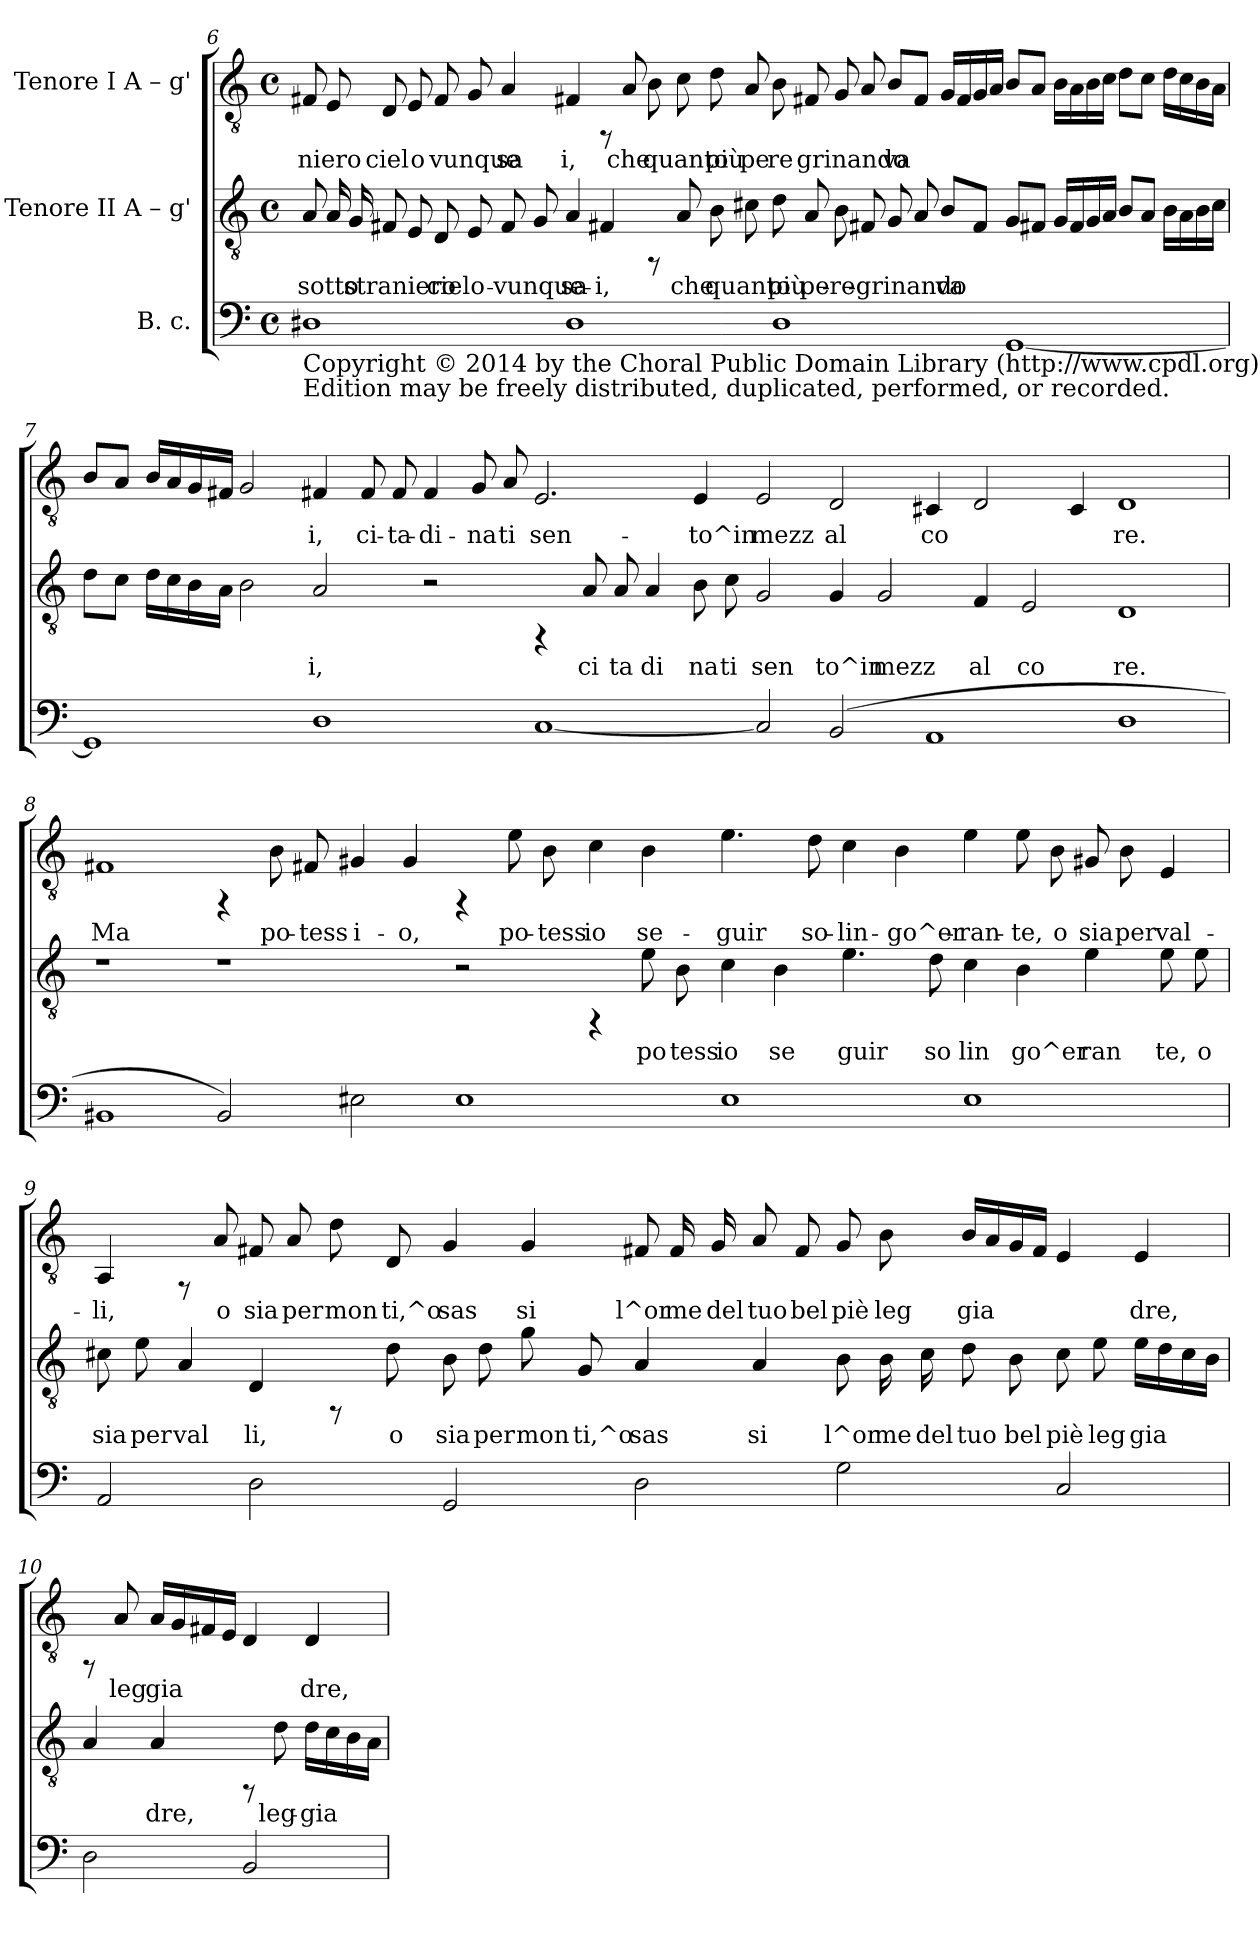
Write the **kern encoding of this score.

**kern	**kern	**text	**kern	**text
*part3	*part2	*part2	*part1	*part1
*staff3	*staff2	*staff2	*staff1	*staff1
*I"B. c.	*I"Tenore II  A – g'	*	*I"Tenore I  A – g'	*
!!LO:PB:g=z
*clefF4	*clefGv2	*	*clefGv2	*
*k[]	*k[]	*	*k[]	*
*C:	*C:	*	*C:	*
*M4/4	*M4/4	*	*M4/4	*
*met(c)	*met(c)	*	*met(c)	*
=6	=6	=6	=6	=6
!LO:TX:b:t=Copyright © 2014 by the Choral Public Domain Library (http&colon;//www.cpdl.org)	!	!	!	!
!LO:TX:b:t=Edition may be freely distributed, duplicated, performed, or recorded.	!	!	!	!
!	!	!LO:LY:b:rj	!	!LO:LY:b
1D#	8A/	sotto	8F#X/	-niero
!	!	!LO:LY:b:rj	!	!LO:LY:b
.	16A/	.	8E/	.
!	!	!LO:LY:b:rj	!	!
.	16G/	straniero	.	.
!	!	!LO:LY:b:rj	!	!LO:LY:b
.	8F#X/	.	8D/	ciel
!	!	!LO:LY:b:rj	!	!LO:LY:b
.	8E/	.	8E/	o
!	!	!LO:LY:b:rj	!	!LO:LY:b
.	8D/	ciel	8F#/	vunque
!	!	!LO:LY:b:rj	!	!LO:LY:b
.	8E/	o-	8G/	.
!	!	!LO:LY:b:rj	!	!LO:LY:b
.	8F#/	-vunque	4A/	sa
!	!	!LO:LY:b:rj	!	!
.	8G/	.	.	.
!	!	!LO:LY:b:rj	!	!LO:LY:b
1D#	4A/	sa-	4F#X/	i,
!	!	!LO:LY:b:rj	!	!
.	4F#X/	-i,	8rFF	.
!	!	!	!	!LO:LY:b
.	.	.	8A/	che
!	!	!	!	!LO:LY:b
.	8rFF	.	8B\	quanto
!	!	!LO:LY:b:rj	!	!LO:LY:b
.	8A/	che	8c\	.
!	!	!LO:LY:b:rj	!	!LO:LY:b
.	8B\	quanto	8d\	più
!	!	!LO:LY:b:rj	!	!LO:LY:b
.	8c#X\	.	8A/	pe
!	!	!LO:LY:b:rj	!	!LO:LY:b
1D#	8d\	più	8B\	re
!	!	!LO:LY:b:rj	!	!LO:LY:b
.	8A/	pe-	8F#X/	grinando
!	!	!LO:LY:b:rj	!	!LO:LY:b
.	8B\	-re-	8G/	.
!	!	!LO:LY:b:rj	!	!LO:LY:b
.	8F#X/	-grinando	8A/	.
!	!	!LO:LY:b:rj	!	!LO:LY:b
.	8G/	.	8B/L	va
!	!	!LO:LY:b:rj	!	!LO:LY:b
.	8A/	.	8F#/J	.
!	!	!LO:LY:b:rj	!	!LO:LY:b
.	8B/L	va-	16G/L	.
!	!	!	!	!LO:LY:b
.	.	.	16F#/	.
!	!	!LO:LY:b:rj	!	!LO:LY:b
.	8F#/J	--	16G/	.
!	!	!	!	!LO:LY:b
.	.	.	16A/J	.
!	!	!LO:LY:b:rj	!	!LO:LY:b
[<1GG	8G/L	--	8B/L	.
!	!	!LO:LY:b:rj	!	!LO:LY:b
.	8F#X/J	--	8A/J	.
!	!	!LO:LY:b:rj	!	!LO:LY:b
.	16G/L	--	16B\L	.
!	!	!LO:LY:b:rj	!	!LO:LY:b
.	16F#/	--	16A\	.
!	!	!LO:LY:b:rj	!	!LO:LY:b
.	16G/	--	16B\	.
!	!	!LO:LY:b:rj	!	!LO:LY:b
.	16A/J	--	16c\J	.
!	!	!LO:LY:b:rj	!	!LO:LY:b
.	8B/L	--	8d\L	.
!	!	!LO:LY:b:rj	!	!LO:LY:b
.	8A/J	--	8c\J	.
!	!	!LO:LY:b:rj	!	!LO:LY:b
.	16B\L	--	16d\L	.
!	!	!LO:LY:b:rj	!	!LO:LY:b
.	16A\	--	16c\	.
!	!	!LO:LY:b:rj	!	!LO:LY:b
.	16B\	--	16B\	.
!	!	!LO:LY:b:rj	!	!LO:LY:b
.	16c#\J	--	16A\J	.
!!LO:LB:g=z
=7	=7	=7	=7	=7
!	!	!LO:LY:b:rj	!	!LO:LY:b
1GG]	8d\L	--	8B/L	.
!	!	!LO:LY:b:rj	!	!LO:LY:b
.	8c\J	--	8A/J	.
!	!	!LO:LY:b:rj	!	!LO:LY:b
.	16d\L	--	16B/L	.
!	!	!LO:LY:b:rj	!	!LO:LY:b
.	16c\	--	16A/	.
!	!	!LO:LY:b:rj	!	!LO:LY:b
.	16B\	--	16G/	.
!	!	!LO:LY:b:rj	!	!LO:LY:b
.	16A\J	--	16F#X/J	.
!	!	!LO:LY:b:rj	!	!LO:LY:b
.	2B\	--	2G/	.
!	!	!LO:LY:b:rj	!	!LO:LY:b
1D	2A/	-i,	4F#X/	i,
!	!	!	!	!LO:LY:b
.	.	.	8F#/	ci-
!	!	!	!	!LO:LY:b
.	.	.	8F#/	-ta-
!	!	!	!	!LO:LY:b
.	2r	.	4F#/	-di-
!	!	!	!	!LO:LY:b
.	.	.	8G/	-na
!	!	!	!	!LO:LY:b
.	.	.	8A/	ti
!	!	!	!	!LO:LY:b
[<1C	4rFF	.	2.E/	sen-
!	!	!LO:LY:b:rj	!	!
.	8A/	ci	.	.
!	!	!LO:LY:b:rj	!	!
.	8A/	ta	.	.
!	!	!LO:LY:b:rj	!	!
.	4A/	di	.	.
!	!	!LO:LY:b:rj	!	!LO:LY:b
.	8B\	na	4E/	-to^in
!	!	!LO:LY:b:rj	!	!
.	8c\	ti	.	.
!	!	!LO:LY:b:rj	!	!LO:LY:b
2C/]	2G/	sen	2E/	mezz
!	!	!LO:LY:b:rj	!	!LO:LY:b
(>2BB/	4G/	to^in	2D/	al
!	!	!LO:LY:b:rj	!	!
.	2G/	mezz	.	.
!	!	!	!	!LO:LY:b
1AA	.	.	4C#X/	co-
!	!	!LO:LY:b:rj	!	!LO:LY:b
.	4F/	al	2D/	--
!	!	!LO:LY:b:rj	!	!
.	2E/	co	.	.
!	!	!	!	!LO:LY:b
.	.	.	4C#/	--
!	!	!LO:LY:b:rj	!	!LO:LY:b
1D	1D	re.	1D	-re.
!!LO:LB:g=z
=8	=8	=8	=8	=8
!	!	!	!	!LO:LY:b
1BB#	1r	.	1F#X	Ma
2BB#/)	1r	.	4rFF	.
!	!	!	!	!LO:LY:b
.	.	.	8B\	po-
!	!	!	!	!LO:LY:b
.	.	.	8F#X/	-tess
!	!	!	!	!LO:LY:b
2E#\	.	.	4G#X/	i-
!	!	!	!	!LO:LY:b
.	.	.	4G#/	-o,
1E#	2r	.	4rFF	.
!	!	!	!	!LO:LY:b
.	.	.	8e\	po-
!	!	!	!	!LO:LY:b
.	.	.	8B\	-tess
!	!	!	!	!LO:LY:b
.	4rFF	.	4c\	io
!	!	!LO:LY:b:rj	!	!LO:LY:b
.	8e\	po	4B\	se-
!	!	!LO:LY:b:rj	!	!
.	8B\	tess	.	.
!	!	!LO:LY:b:rj	!	!LO:LY:b
1E#	4c\	io	4.e\	-guir
!	!	!LO:LY:b:rj	!	!
.	4B\	se	.	.
!	!	!	!	!LO:LY:b
.	.	.	8d\	so-
!	!	!LO:LY:b:rj	!	!LO:LY:b
.	4.e\	guir	4c\	-lin-
!	!	!	!	!LO:LY:b
.	.	.	4B\	-go^er-
!	!	!LO:LY:b:rj	!	!
.	8d\	so	.	.
!	!	!LO:LY:b:rj	!	!LO:LY:b
1E#	4c\	lin	4e\	-ran-
!	!	!LO:LY:b:rj	!	!LO:LY:b
.	4B\	go^er	8e\	-te,
!	!	!	!	!LO:LY:b
.	.	.	8B\	o
!	!	!LO:LY:b:rj	!	!LO:LY:b
.	4e\	ran	8G#X/	sia
!	!	!	!	!LO:LY:b
.	.	.	8B\	per
!	!	!LO:LY:b:rj	!	!LO:LY:b
.	8e\	te,	4E/	val-
!	!	!LO:LY:b:rj	!	!
.	8e\	o	.	.
!!LO:LB:g=z
=9	=9	=9	=9	=9
!	!	!LO:LY:b:rj	!	!LO:LY:b
2AA/	8c#X\	sia	4AA/	-li,
!	!	!LO:LY:b:rj	!	!
.	8e\	per	.	.
!	!	!LO:LY:b:rj	!	!
.	4A/	val	8rFF	.
!	!	!	!	!LO:LY:b
.	.	.	8A/	o
!	!	!LO:LY:b:rj	!	!LO:LY:b
2D\	4D/	li,	8F#X/	sia
!	!	!	!	!LO:LY:b
.	.	.	8A/	per
!	!	!	!	!LO:LY:b
.	8rFF	.	8d\	mon
!	!	!LO:LY:b:rj	!	!LO:LY:b
.	8d\	o	8D/	ti,^o
!	!	!LO:LY:b:rj	!	!LO:LY:b
2GG/	8B\	sia	4G/	sas
!	!	!LO:LY:b:rj	!	!
.	8d\	per	.	.
!	!	!LO:LY:b:rj	!	!LO:LY:b
.	8g\	mon	4G/	si
!	!	!LO:LY:b:rj	!	!
.	8G/	ti,^o	.	.
!	!	!LO:LY:b:rj	!	!LO:LY:b
2D\	4A/	sas	8F#X/	l^or
!	!	!	!	!LO:LY:b
.	.	.	16F#/	me
!	!	!	!	!LO:LY:b
.	.	.	16G/	del
!	!	!LO:LY:b:rj	!	!LO:LY:b
.	4A/	si	8A/	tuo
!	!	!	!	!LO:LY:b
.	.	.	8F#/	bel
!	!	!LO:LY:b:rj	!	!LO:LY:b
2G\	8B\	l^or	8G/	piè
!	!	!LO:LY:b:rj	!	!LO:LY:b
.	16B\	me	8B\	leg
!	!	!LO:LY:b:rj	!	!
.	16c#\	del	.	.
!	!	!LO:LY:b:rj	!	!LO:LY:b
.	8d\	tuo	16B/L	gia
!	!	!	!	!LO:LY:b
.	.	.	16A/	.
!	!	!LO:LY:b:rj	!	!LO:LY:b
.	8B\	bel	16G/	.
!	!	!	!	!LO:LY:b
.	.	.	16F#/J	.
!	!	!LO:LY:b:rj	!	!LO:LY:b
2C/	8c#\	piè	4E/	.
!	!	!LO:LY:b:rj	!	!
.	8e\	leg	.	.
!	!	!LO:LY:b:rj	!	!LO:LY:b
.	16e\L	gia	4E/	dre,
!	!	!LO:LY:b:rj	!	!
.	16d\	.	.	.
!	!	!LO:LY:b:rj	!	!
.	16c#\	.	.	.
!	!	!LO:LY:b:rj	!	!
.	16B\J	.	.	.
!!LO:PB:g=z
=10	=10	=10	=10	=10
!	!	!LO:LY:b:rj	!	!
2D\	4A/	.	8rFF	.
!	!	!	!	!LO:LY:b
.	.	.	8A/	leg
!	!	!LO:LY:b:rj	!	!LO:LY:b
.	4A/	dre,	16A/L	gia
!	!	!	!	!LO:LY:b
.	.	.	16G/	.
!	!	!	!	!LO:LY:b
.	.	.	16F#X/	.
!	!	!	!	!LO:LY:b
.	.	.	16E/J	.
!	!	!	!	!LO:LY:b
2BB/	8rFF	.	4D/	.
!	!	!LO:LY:b:rj	!	!
.	8d\	leg-	.	.
!	!	!LO:LY:b:rj	!	!LO:LY:b
.	16d\L	-gia-	4D/	dre,
!	!	!LO:LY:b:rj	!	!
.	16c\	--	.	.
!	!	!LO:LY:b:rj	!	!
.	16B\	--	.	.
!	!	!LO:LY:b:rj	!	!
.	16A\J	--	.	.
=	=	=	=	=
*-	*-	*-	*-	*-
